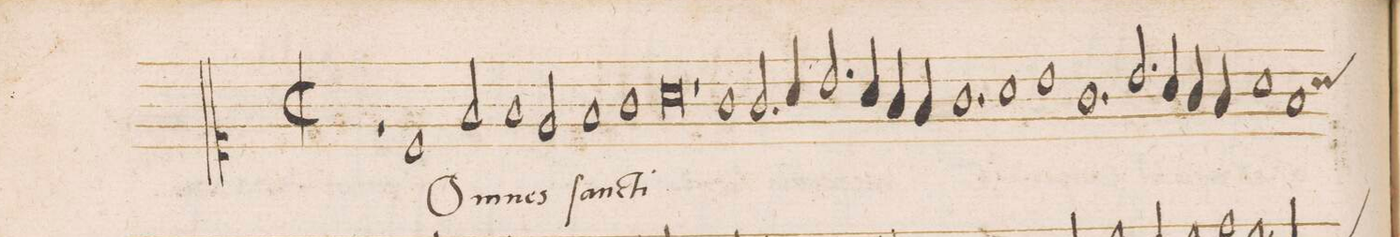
**kern	**text
*I"DISCANTVS	*
*clefC1	*
*k[]	*
*met(C|)	*
*M2/1	*
1r	.
1c	Om-
=2-	=2-
2f/	-nes
1f	ſan-
2e/	-cti
=3-	=3-
1f	.
1g	.
=4-	=4-
0a	.
=5-	=5-
1r	.
1g	.
=6-	=6-
2.g/	.
4a/	.
2.b/	.
4a/	.
=7-	=7-
4g/	.
4f/	.
1.g	.
=8-	=8-
1a	.
1b	.
=9-	=9-
1.g	.
2.b/	.
=10-	=10-
4a/	.
4g/	.
4f/	.
1a	.
=11-	=11-
*custos:a	*
1f	.
*-	*-
